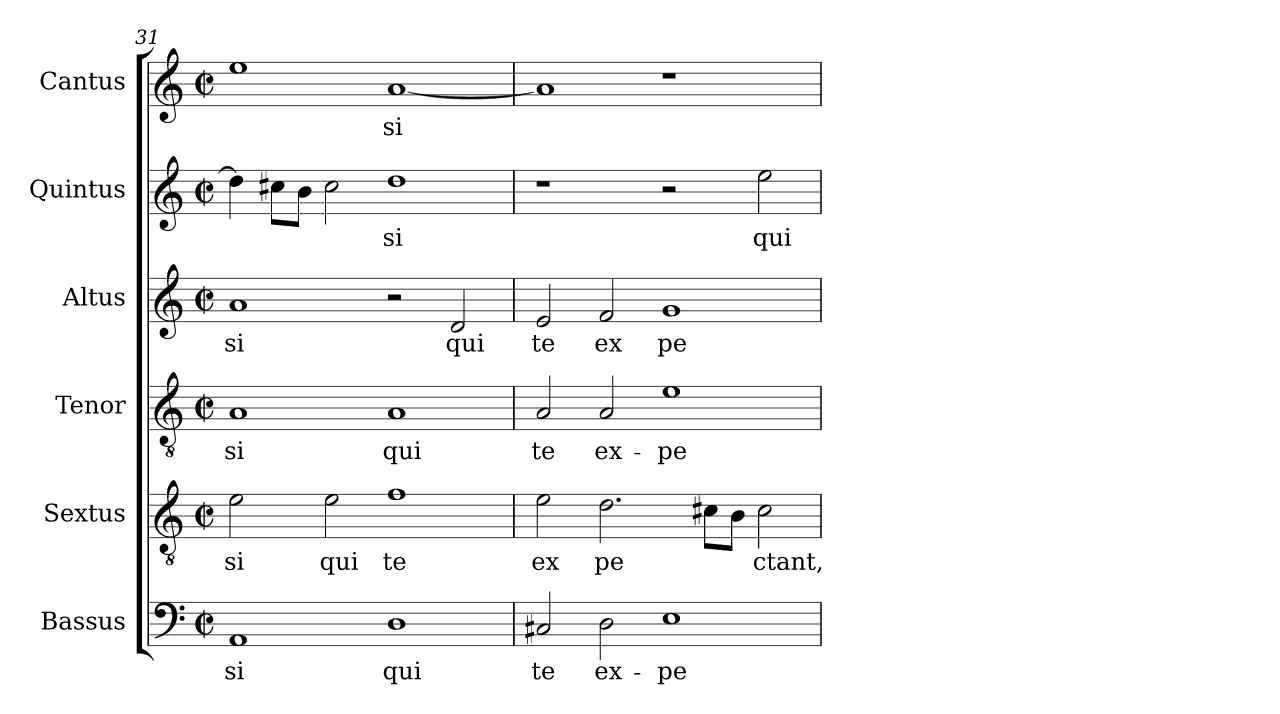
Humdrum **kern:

**kern	**text	**kern	**text	**kern	**text	**kern	**text	**kern	**text	**kern	**text
*part6	*part6	*part5	*part5	*part4	*part4	*part3	*part3	*part2	*part2	*part1	*part1
*staff6	*staff6	*staff5	*staff5	*staff4	*staff4	*staff3	*staff3	*staff2	*staff2	*staff1	*staff1
*I"Bassus	*	*I"Sextus	*	*I"Tenor	*	*I"Altus	*	*I"Quintus	*	*I"Cantus	*
*clefF4	*	*clefGv2	*	*clefGv2	*	*clefG2	*	*clefG2	*	*clefG2	*
*M2/2	*	*M2/2	*	*M2/2	*	*M2/2	*	*M2/2	*	*M2/2	*
*met(c|)	*	*met(c|)	*	*met(c|)	*	*met(c|)	*	*met(c|)	*	*met(c|)	*
=31	=31	=31	=31	=31	=31	=31	=31	=31	=31	=31	=31
!	!LO:LY:b:cj	!	!LO:LY:b:cj	!	!LO:LY:b:cj	!	!LO:LY:b:cj	!	!	!	!
1AA	-si	2e\	si	1A	-si	1a	si	4dd\]	.	1ee	.
.	.	.	.	.	.	.	.	8cc#\L	.	.	.
.	.	.	.	.	.	.	.	8b\J	.	.	.
!	!	!	!LO:LY:b:cj	!	!	!	!	!	!	!	!
.	.	2e\	qui	.	.	.	.	2cc#\	.	.	.
!	!LO:LY:b:cj	!	!LO:LY:b:cj	!	!LO:LY:b:cj	!	!	!	!LO:LY:b:cj	!	!LO:LY:b:cj
1D	qui	1f	te	1A	qui	2r	.	1dd	-si	[<1a	si
!	!	!	!	!	!	!	!LO:LY:b:cj	!	!	!	!
.	.	.	.	.	.	2d/	qui	.	.	.	.
=32	=32	=32	=32	=32	=32	=32	=32	=32	=32	=32	=32
!	!LO:LY:b:cj	!	!LO:LY:b:cj	!	!LO:LY:b:cj	!	!LO:LY:b:cj	!	!	!	!
2C#X/	te	2e\	ex	2A/	te	2e/	te	1r	.	1a]	.
!	!LO:LY:b:cj	!	!LO:LY:b:cj	!	!LO:LY:b:cj	!	!LO:LY:b:cj	!	!	!	!
2D\	ex-	2.d\	pe	2A/	ex-	2f/	ex	.	.	.	.
!	!LO:LY:b:cj	!	!	!	!LO:LY:b:cj	!	!LO:LY:b:cj	!	!	!	!
1E	-pe-	.	.	1e	-pe-	1g	pe	2r	.	1r	.
.	.	8c#\L	.	.	.	.	.	.	.	.	.
.	.	8B\J	.	.	.	.	.	.	.	.	.
!	!	!	!LO:LY:b	!	!	!	!	!	!LO:LY:b:cj	!	!
.	.	2c#\	ctant,	.	.	.	.	2ee\	qui	.	.
=	=	=	=	=	=	=	=	=	=	=	=
*-	*-	*-	*-	*-	*-	*-	*-	*-	*-	*-	*-
